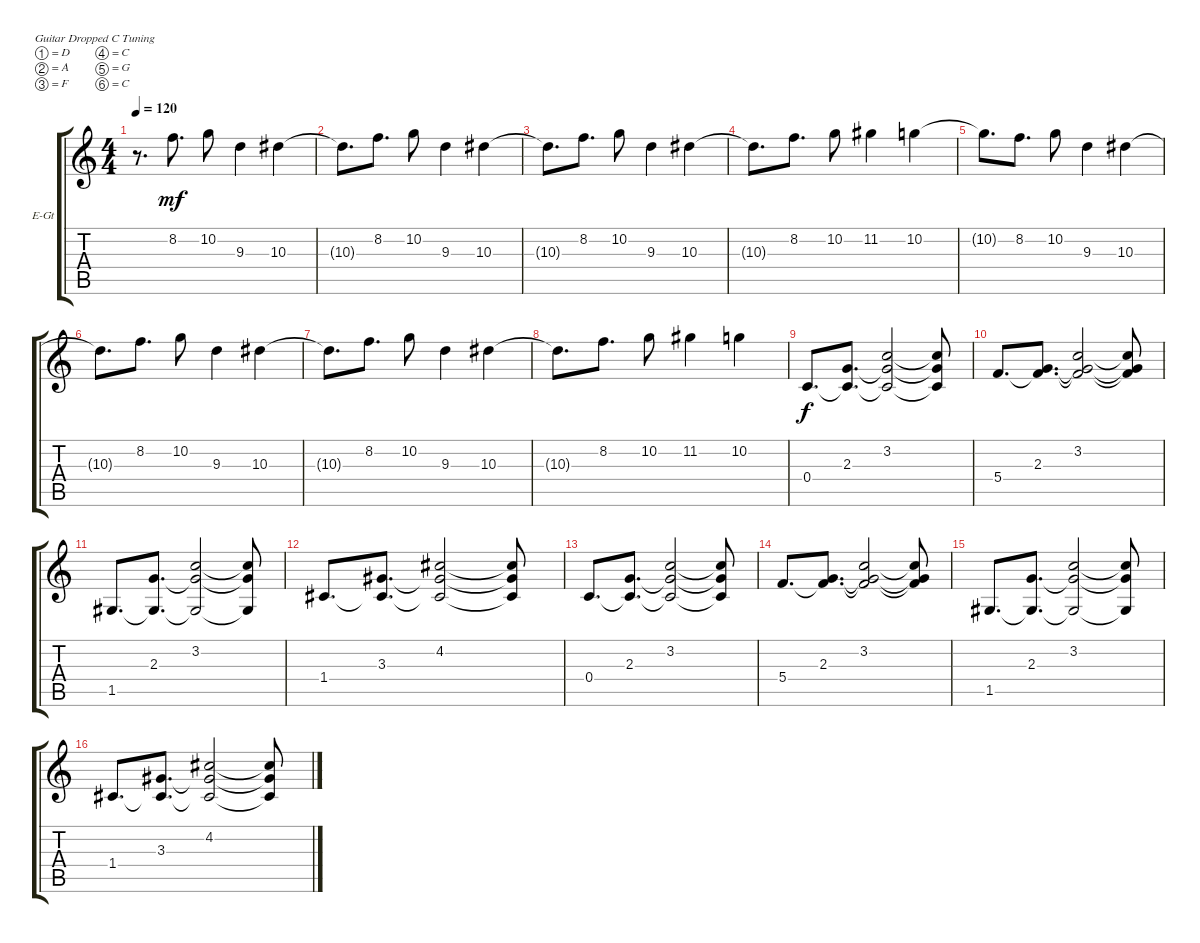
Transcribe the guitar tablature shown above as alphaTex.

\bracketExtendMode groupsimilarinstruments
\firstSystemTrackNameOrientation horizontal
\otherSystemsTrackNameOrientation horizontal
\track ("Electric Guitar 2" "E-Gt") {instrument distortionguitar}
\staff {score tabs}
\tuning (D4 A3 F3 C3 G2 C2)
\ts (4 4)
\tempo 120
\clef g2
\ks c
r.8{d dy mf instrument distortionguitar} 8.2.8{d} 10.2.8 9.3.4 10.3.4 |
10.3{t}.8{d} 8.2.8{d} 10.2.8 9.3.4 10.3.4 |
10.3{t}.8{d} 8.2.8{d} 10.2.8 9.3.4 10.3.4 |
10.3{t}.8{d} 8.2.8{d} 10.2.8 11.2.4 10.2.4 |
10.2{t}.8{d} 8.2.8{d} 10.2.8 9.3.4 10.3.4 |
10.3{t}.8{d} 8.2.8{d} 10.2.8 9.3.4 10.3.4 |
10.3{t}.8{d} 8.2.8{d} 10.2.8 9.3.4 10.3.4 |
10.3{t}.8{d} 8.2.8{d} 10.2.8 11.2.4 10.2.4 |
0.4.8{d dy f} (2.3 0.4{t}).8{d} (3.2 0.4{t} 2.3{t}).2 (3.2{t} 0.4{t} 2.3{t}).8 |
5.4.8{d} (2.3 5.4{t}).8{d} (3.2 5.4{t} 2.3{t}).2 (3.2{t} 5.4{t} 2.3{t}).8 |
1.5.8{d} (2.3 1.5{t}).8{d} (3.2 1.5{t} 2.3{t}).2 (3.2{t} 1.5{t} 2.3{t}).8 |
1.4.8{d} (3.3 1.4{t}).8{d} (4.2 3.3{t} 1.4{t}).2 (4.2{t} 3.3{t} 1.4{t}).8 |
0.4.8{d} (2.3 0.4{t}).8{d} (3.2 0.4{t} 2.3{t}).2 (3.2{t} 0.4{t} 2.3{t}).8 |
5.4.8{d} (2.3 5.4{t}).8{d} (3.2 5.4{t} 2.3{t}).2 (3.2{t} 5.4{t} 2.3{t}).8 |
1.5.8{d} (2.3 1.5{t}).8{d} (3.2 1.5{t} 2.3{t}).2 (3.2{t} 1.5{t} 2.3{t}).8 |
1.4.8{d} (3.3 1.4{t}).8{d} (4.2 3.3{t} 1.4{t}).2 (4.2{t} 3.3{t} 1.4{t}).8
